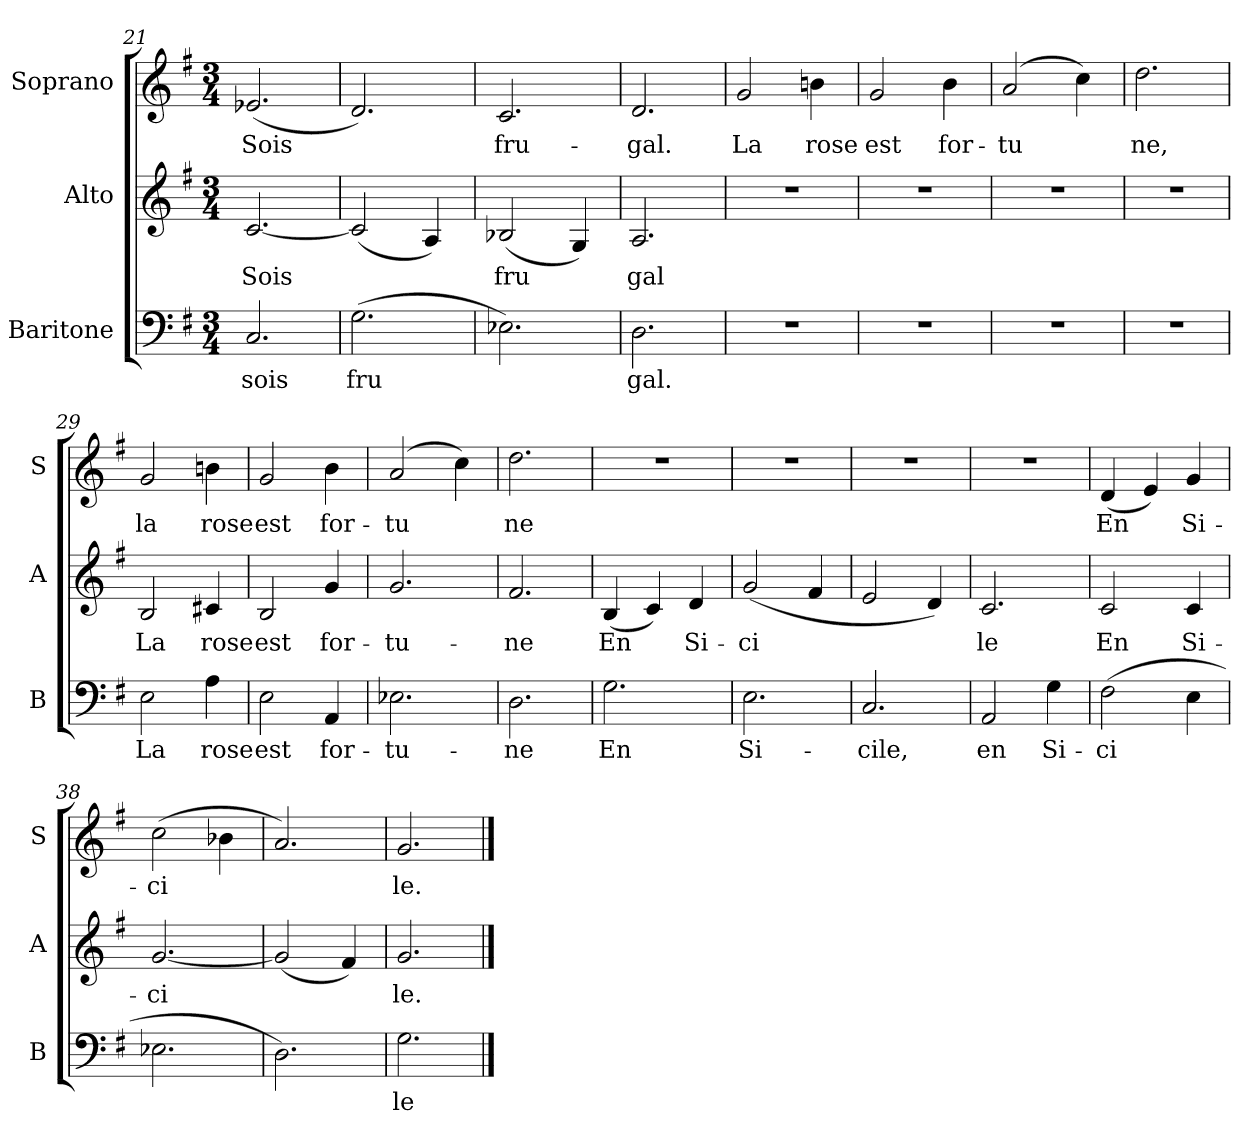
**kern	**text	**kern	**text	**kern	**text
*part3	*part3	*part2	*part2	*part1	*part1
*staff3	*staff3	*staff2	*staff2	*staff1	*staff1
*I"Baritone	*	*I"Alto	*	*I"Soprano	*
*I'B	*	*I'A	*	*I'S	*
*clefF4	*	*clefG2	*	*clefG2	*
*k[f#]	*	*k[f#]	*	*k[f#]	*
*G:	*	*G:	*	*G:	*
*M3/4	*	*M3/4	*	*M3/4	*
=21	=21	=21	=21	=21	=21
!	!LO:LY:b:cj	!	!LO:LY:b:cj	!	!LO:LY:b:cj
2.C/	sois	[<2.c/	Sois	(<2.e-X/	Sois
=22	=22	=22	=22	=22	=22
!	!LO:LY:b:cj	!	!LO:LY:b:cj	!	!LO:LY:b:cj
(>2.G\	fru-	(>2c/]	.	2.d/)	.
!	!	!	!LO:LY:b:cj	!	!
.	.	4A/)	.	.	.
=23	=23	=23	=23	=23	=23
!	!LO:LY:b:cj	!	!LO:LY:b:cj	!	!LO:LY:b:cj
2.E-X\)	--	(>2B-X/	fru-	2.c/	fru-
!	!	!	!LO:LY:b:cj	!	!
.	.	4G/)	--	.	.
=24	=24	=24	=24	=24	=24
!	!LO:LY:b:cj	!	!LO:LY:b:cj	!	!LO:LY:b:cj
2.D\	-gal.	2.A/	-gal	2.d/	-gal.
=25	=25	=25	=25	=25	=25
!	!	!	!	!	!LO:LY:b:cj
2.r	.	2.r	.	2g/	La
!	!	!	!	!	!LO:LY:b:cj
.	.	.	.	4bn\	rose
=26	=26	=26	=26	=26	=26
!	!	!	!	!	!LO:LY:b:cj
2.r	.	2.r	.	2g/	est
!	!	!	!	!	!LO:LY:b:cj
.	.	.	.	4b\	for-
=27	=27	=27	=27	=27	=27
!	!	!	!	!	!LO:LY:b:cj
2.r	.	2.r	.	(>2a/	-tu-
!	!	!	!	!	!LO:LY:b:cj
.	.	.	.	4cc\)	--
=28	=28	=28	=28	=28	=28
!	!	!	!	!	!LO:LY:b:cj
2.r	.	2.r	.	2.dd\	-ne,
=29	=29	=29	=29	=29	=29
!	!LO:LY:b:cj	!	!LO:LY:b:cj	!	!LO:LY:b:cj
2E\	La	2B/	La	2g/	la
!	!LO:LY:b:cj	!	!LO:LY:b:cj	!	!LO:LY:b:cj
4A\	rose	4c#X/	rose	4bn\	rose
=30	=30	=30	=30	=30	=30
!	!LO:LY:b:cj	!	!LO:LY:b:cj	!	!LO:LY:b:cj
2E\	est	2B/	est	2g/	est
!	!LO:LY:b:cj	!	!LO:LY:b:cj	!	!LO:LY:b:cj
4AA/	for-	4g/	for-	4b\	for-
!!LO:PB:g=z
=31	=31	=31	=31	=31	=31
!	!LO:LY:b:cj	!	!LO:LY:b:cj	!	!LO:LY:b:cj
2.E-X\	-tu-	2.g/	-tu-	(>2a/	-tu-
!	!	!	!	!	!LO:LY:b:cj
.	.	.	.	4cc\)	--
=32	=32	=32	=32	=32	=32
!	!LO:LY:b:cj	!	!LO:LY:b:cj	!	!LO:LY:b:cj
2.D\	-ne	2.f#/	-ne	2.dd\	-ne
=33	=33	=33	=33	=33	=33
!	!LO:LY:b:cj	!	!LO:LY:b:cj	!	!
2.G\	En	(>4B/	En	2.r	.
!	!	!	!LO:LY:b:cj	!	!
.	.	4c/)	.	.	.
!	!	!	!LO:LY:b:cj	!	!
.	.	4d/	Si-	.	.
=34	=34	=34	=34	=34	=34
!	!LO:LY:b:cj	!	!LO:LY:b:cj	!	!
2.E\	Si-	(<2g/	-ci-	2.r	.
!	!	!	!LO:LY:b:cj	!	!
.	.	4f#/	--	.	.
=35	=35	=35	=35	=35	=35
!	!LO:LY:b:cj	!	!LO:LY:b:cj	!	!
2.C/	-cile,	2e/	--	2.r	.
!	!	!	!LO:LY:b:cj	!	!
.	.	4d/)	--	.	.
=36	=36	=36	=36	=36	=36
!	!LO:LY:b:cj	!	!LO:LY:b:cj	!	!
2AA/	en	2.c/	-le	2.r	.
!	!LO:LY:b:cj	!	!	!	!
4G\	Si-	.	.	.	.
=37	=37	=37	=37	=37	=37
!	!LO:LY:b:cj	!	!LO:LY:b:cj	!	!LO:LY:b:cj
(>2F#\	-ci-	2c/	En	(<4d/	En
!	!	!	!	!	!LO:LY:b:cj
.	.	.	.	4e/)	.
!	!LO:LY:b:cj	!	!LO:LY:b:cj	!	!LO:LY:b:cj
4E\	--	4c/	Si-	4g/	Si-
=38	=38	=38	=38	=38	=38
!	!LO:LY:b:cj	!	!LO:LY:b:cj	!	!LO:LY:b:cj
2.E-X\	--	[<2.g/	-ci-	(>2cc\	-ci-
!	!	!	!	!	!LO:LY:b:cj
.	.	.	.	4b-X\	--
=39	=39	=39	=39	=39	=39
!	!LO:LY:b:cj	!	!LO:LY:b:cj	!	!LO:LY:b:cj
2.D\)	--	(<2g/]	--	2.a/)	--
!	!	!	!LO:LY:b:cj	!	!
.	.	4f#/)	--	.	.
=40	=40	=40	=40	=40	=40
!	!LO:LY:b:cj	!	!LO:LY:b:cj	!	!LO:LY:b:cj
2.G\	-le	2.g/	-le.	2.g/	-le.
==	==	==	==	==	==
*-	*-	*-	*-	*-	*-
